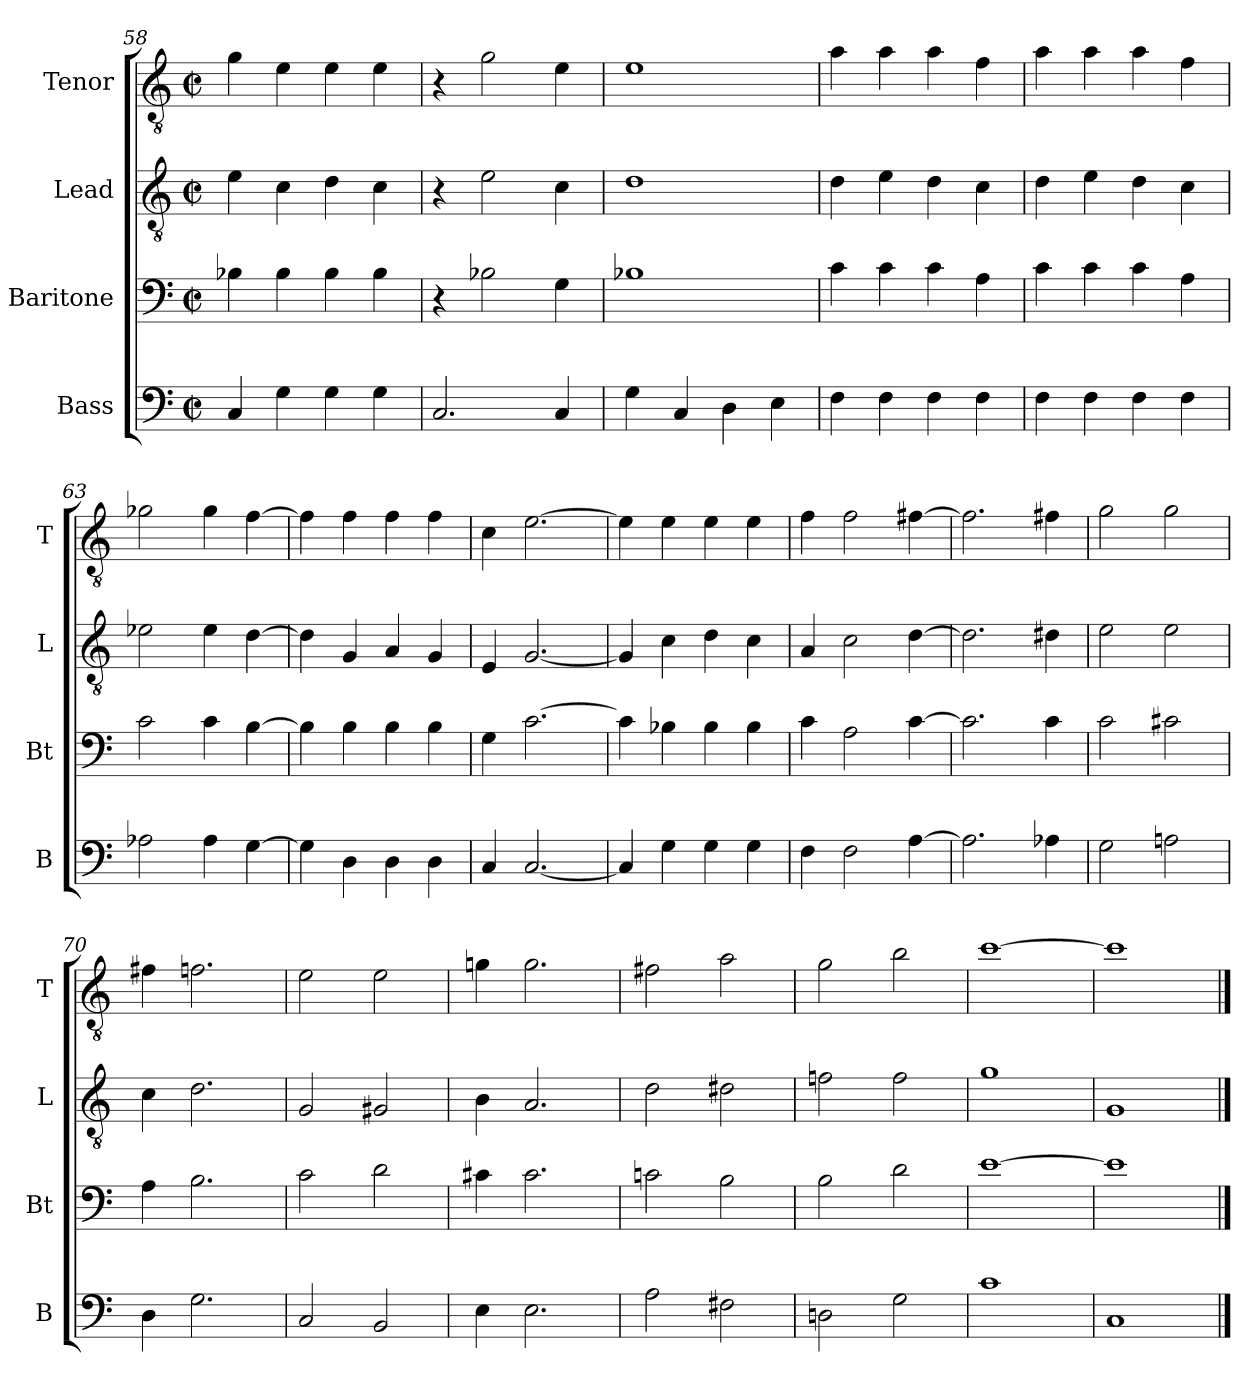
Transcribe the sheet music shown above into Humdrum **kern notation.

**kern	**kern	**kern	**kern
*part4	*part3	*part2	*part1
*staff4	*staff3	*staff2	*staff1
*I"Bass	*I"Baritone	*I"Lead	*I"Tenor
*I'B	*I'Bt	*I'L	*I'T
*clefF4	*clefF4	*clefGv2	*clefGv2
*k[]	*k[]	*k[]	*k[]
*C:	*C:	*C:	*C:
*M2/2	*M2/2	*M2/2	*M2/2
*met(c|)	*met(c|)	*met(c|)	*met(c|)
=58	=58	=58	=58
4C	4B-X	4e	4g
4G	4B-	4c	4e
4G	4B-	4d	4e
4G	4B-	4c	4e
=59	=59	=59	=59
2.C	4r	4r	4r
.	2B-X	2e	2g
4C	4G	4c	4e
=60	=60	=60	=60
4G	1B-X	1d	1e
4C	.	.	.
4D	.	.	.
4E	.	.	.
=61	=61	=61	=61
4F	4c	4d	4a
4F	4c	4e	4a
4F	4c	4d	4a
4F	4A	4c	4f
=62	=62	=62	=62
4F	4c	4d	4a
4F	4c	4e	4a
4F	4c	4d	4a
4F	4A	4c	4f
=63	=63	=63	=63
2A-X	2c	2e-X	2g-X
4A-	4c	4e-	4g-
[4G	[4B	[4d	[4f
=64	=64	=64	=64
4G]	4B]	4d]	4f]
4D	4B	4G	4f
4D	4B	4A	4f
4D	4B	4G	4f
=65	=65	=65	=65
4C	4G	4E	4c
[2.C	[2.c	[2.G	[2.e
=66	=66	=66	=66
4C]	4c]	4G]	4e]
4G	4B-X	4c	4e
4G	4B-	4d	4e
4G	4B-	4c	4e
=67	=67	=67	=67
4F	4c	4A	4f
2F	2A	2c	2f
[4A	[4c	[4d	[4f#X
=68	=68	=68	=68
2.A]	2.c]	2.d]	2.f#]
4A-X	4c	4d#X	4f#X
=69	=69	=69	=69
2G	2c	2e	2g
2An	2c#X	2e	2g
=70	=70	=70	=70
4D	4A	4c	4f#X
2.G	2.B	2.d	2.fn
=71	=71	=71	=71
2C	2c	2G	2e
2BB	2d	2G#X	2e
=72	=72	=72	=72
4E	4c#X	4B	4gn
2.E	2.c#	2.A	2.g
=73	=73	=73	=73
2A	2cn	2d	2f#X
2F#X	2B	2d#X	2a
=74	=74	=74	=74
2Dn	2B	2fn	2g
2G	2d	2f	2b
=75	=75	=75	=75
1c	[1e	1g	[1cc
=76	=76	=76	=76
1C	1e]	1G	1cc]
==	==	==	==
*-	*-	*-	*-
